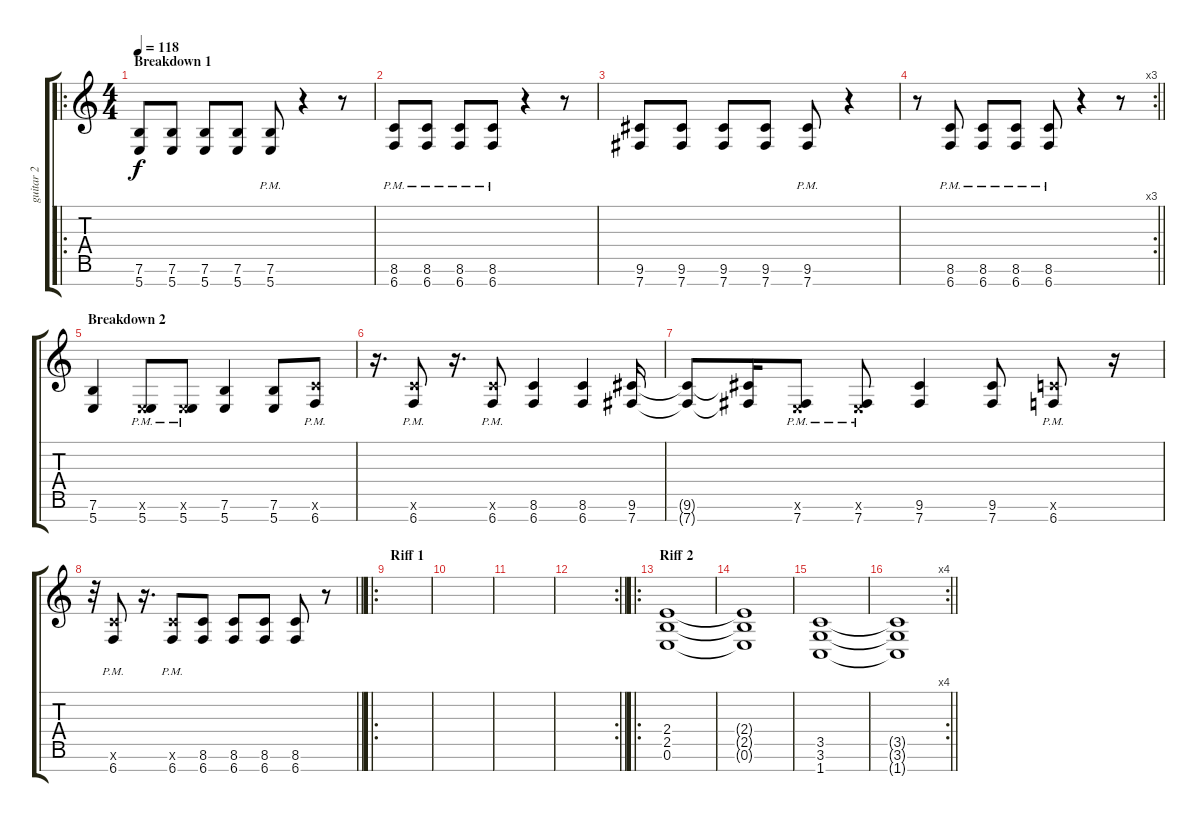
\track ("guitar 2" "guitar 2") {instrument distortionguitar}
\staff {score tabs}
\tuning (E4 B3 G3 D3 A2 E2 B1) {hide}
\ro
\ts (4 4)
\section ("" "Breakdown 1")
\tempo 118
\clef g2
\ks c
(7.6 5.7).8{dy f} (7.6 5.7).8 (7.6 5.7).8 (7.6 5.7).8 (7.6{pm} 5.7{pm}).8 r.4 r.8 |
(8.6{pm} 6.7{pm}).8 (8.6{pm} 6.7{pm}).8 (8.6{pm} 6.7{pm}).8 (8.6{pm} 6.7{pm}).8 r.4 r.8 |
(9.6 7.7).8 (9.6 7.7).8 (9.6 7.7).8 (9.6 7.7).8 (9.6{pm} 7.7{pm}).8 r.4 |
\rc 3
\barLineRight lightlight
r.8 (8.6{pm} 6.7{pm}).8 (8.6{pm} 6.7{pm}).8 (8.6{pm} 6.7{pm}).8 (8.6{pm} 6.7{pm}).8 r.4 r.8 |
\section ("" "Breakdown 2")
(7.6 5.7).4 (0.6{x} 5.7{pm}).8 (0.6{x} 5.7{pm}).8 (7.6 5.7).4 (7.6 5.7).8 (8.6{x} 6.7{pm}).8 |
r.16{d} (8.6{x} 6.7{pm}).8 r.16{d} (8.6{x} 6.7{pm}).8 (8.6 6.7).4 (8.6 6.7).4 (9.6 7.7).16 |
(9.6{t} 7.7{t}).8 (9.6{t} 7.7{t}).16 (0.6{x} 7.7{pm}).8 (0.6{x} 7.7{pm}).8 (9.6 7.7).4 (9.6 7.7).8 (8.6{x} 6.7{pm}).8 r.16 |
\barLineRight lightlight
r.32 (8.6{x} 6.7{pm}).8 r.16{d} (8.6{x} 6.7{pm}).8 (8.6 6.7).8 (8.6 6.7).8 (8.6 6.7).8 (8.6 6.7).8 r.8 |
\ro
\section ("" "Riff 1")
|
|
|
\rc 2
\barLineRight lightlight
|
\ro
\section ("" "Riff 2")
(2.4 2.5 0.6).1 |
(2.4{t} 2.5{t} 0.6{t}).1 |
(3.5 3.6 1.7).1 |
\rc 4
\barLineRight lightlight
(3.5{t} 3.6{t} 1.7{t}).1
